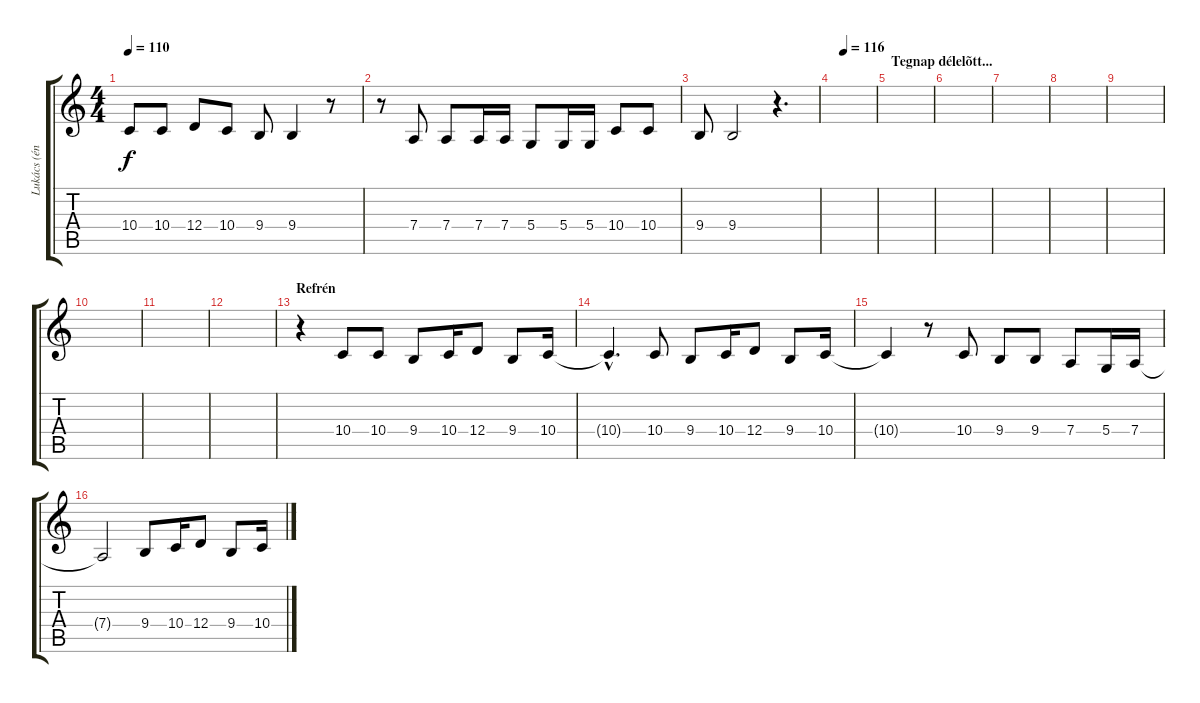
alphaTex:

\track ("Lukács (ének)" "Lukács (én") {instrument lead2sawtooth}
\staff {score tabs}
\tuning (E4 B3 G3 D3 A2 E2) {hide}
\ts (4 4)
\tempo 110
\clef g2
\ks c
10.4.8{dy f} 10.4.8 12.4.8 10.4.8 9.4.8 9.4.4 r.8 |
r.8 7.4.8 7.4.8 7.4.16 7.4.16 5.4.8 5.4.16 5.4.16 10.4.8 10.4.8 |
9.4.8 9.4.2 r.4{d} |
\tempo (116 0.25)
|
\section ("" "Tegnap délelõtt...")
|
|
|
|
|
|
|
|
\section ("" "Refrén")
r.4{volume 16} 10.4.8 10.4.8 9.4.8 10.4.16 12.4.8 9.4.8 10.4.16 |
10.4{hac t}.4{d} 10.4.8 9.4.8 10.4.16 12.4.8 9.4.8 10.4.16 |
10.4{t}.4 r.8 10.4.8 9.4.8 9.4.8 7.4.8 5.4.16 7.4.16 |
7.4{t}.2 9.4.8 10.4.16 12.4.8 9.4.8 10.4.16
